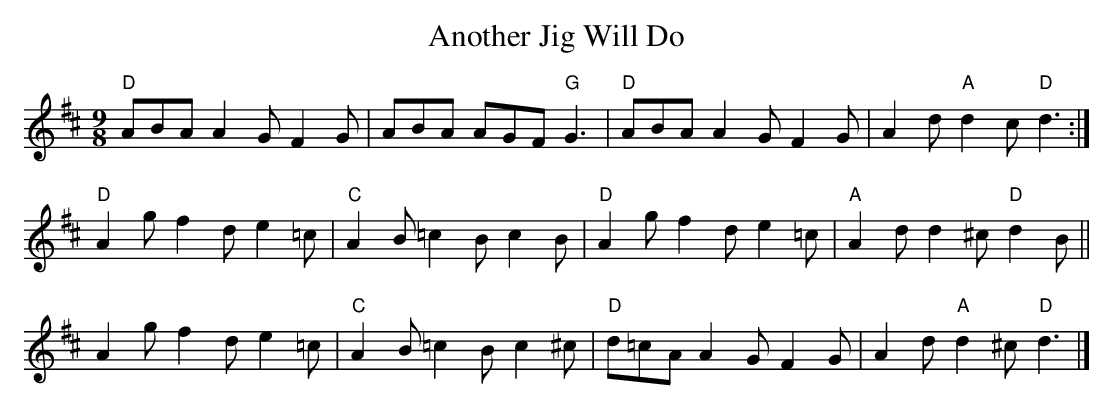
X:1
T:Another Jig Will Do
M:9/8
Q:180
K:D
"D"ABA A2G F2G|ABA AGF "G"G3|"D"ABA A2 G F2G|A2d "A"d2c "D"d3:|
"D"A2g f2d e2=c|"C"A2B =c2 B c2B|"D"A2g f2d e2=c|"A"A2d d2^c "D"d2B||
A2 gf2de2=c|"C"A2B=c2Bc2^c|"D"d=cA A2GF2G|A2d "A"d2^c "D"d3|]
